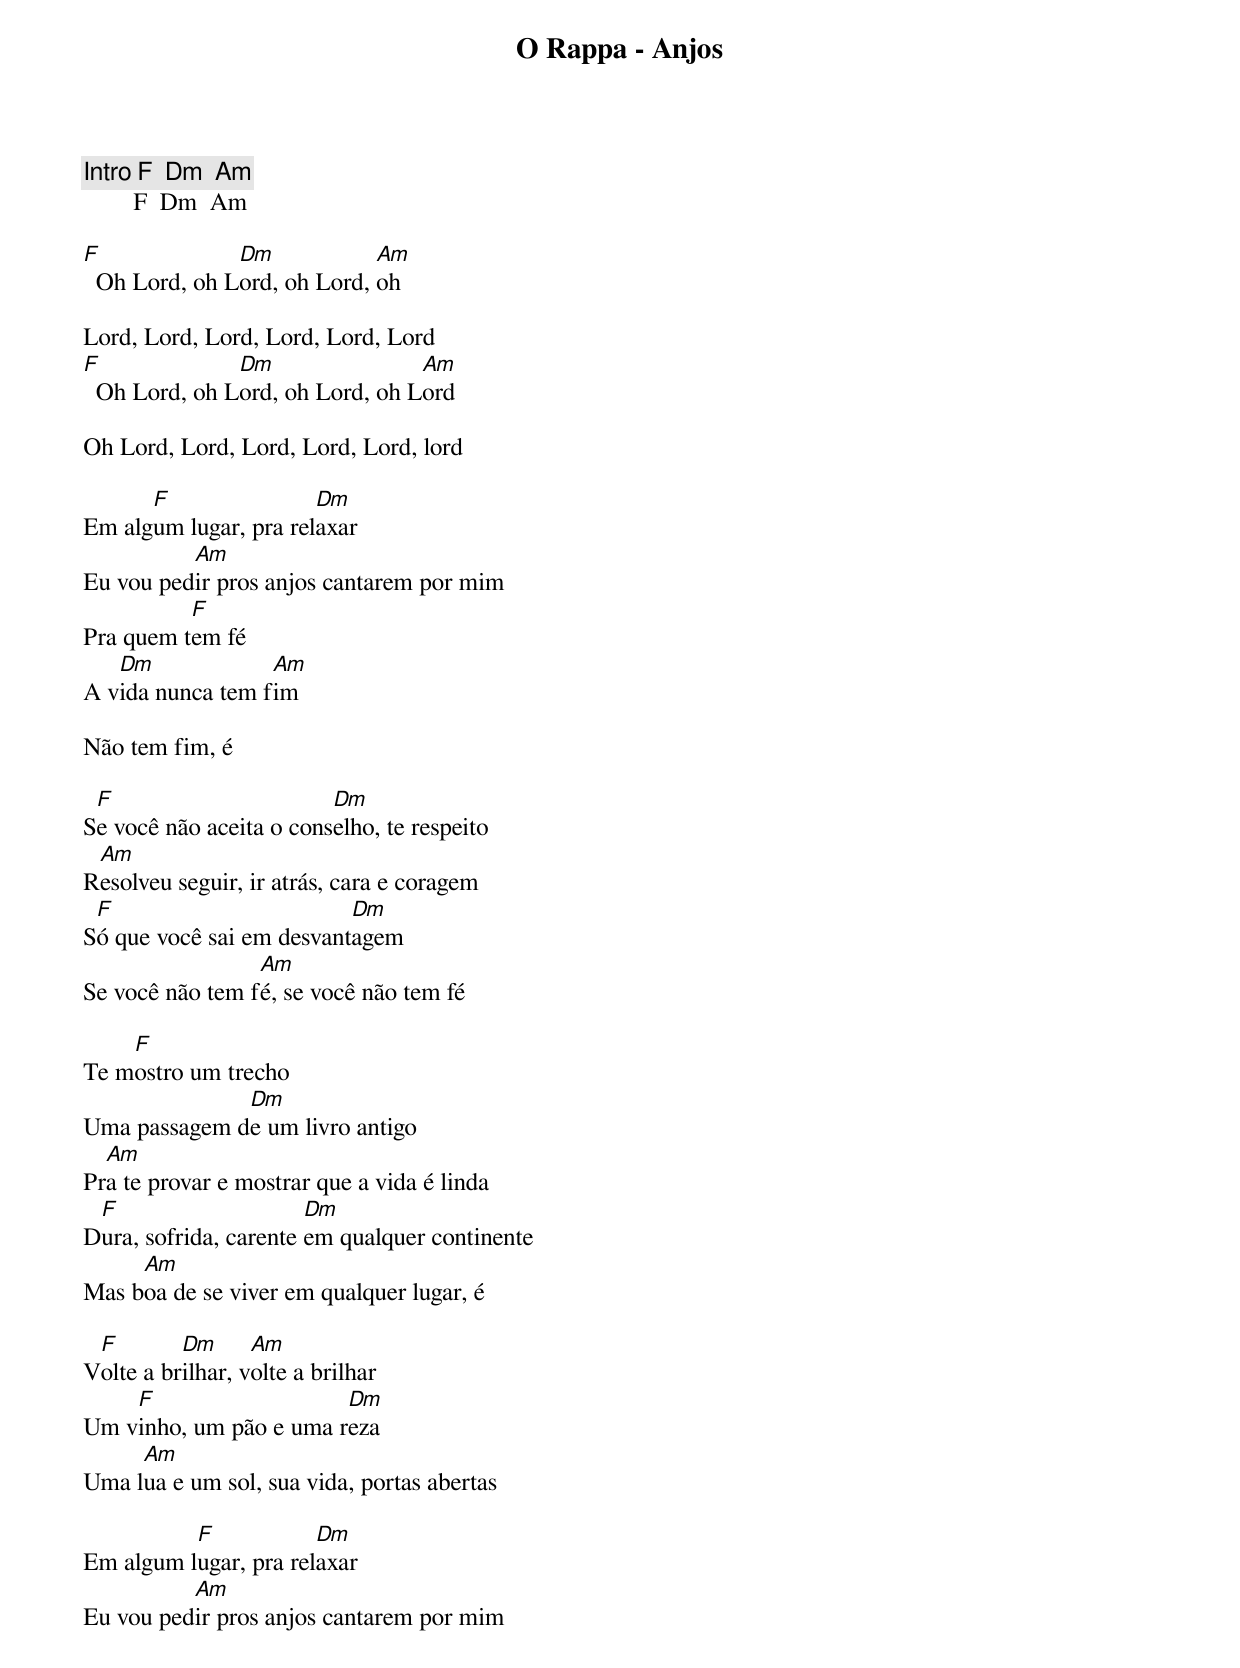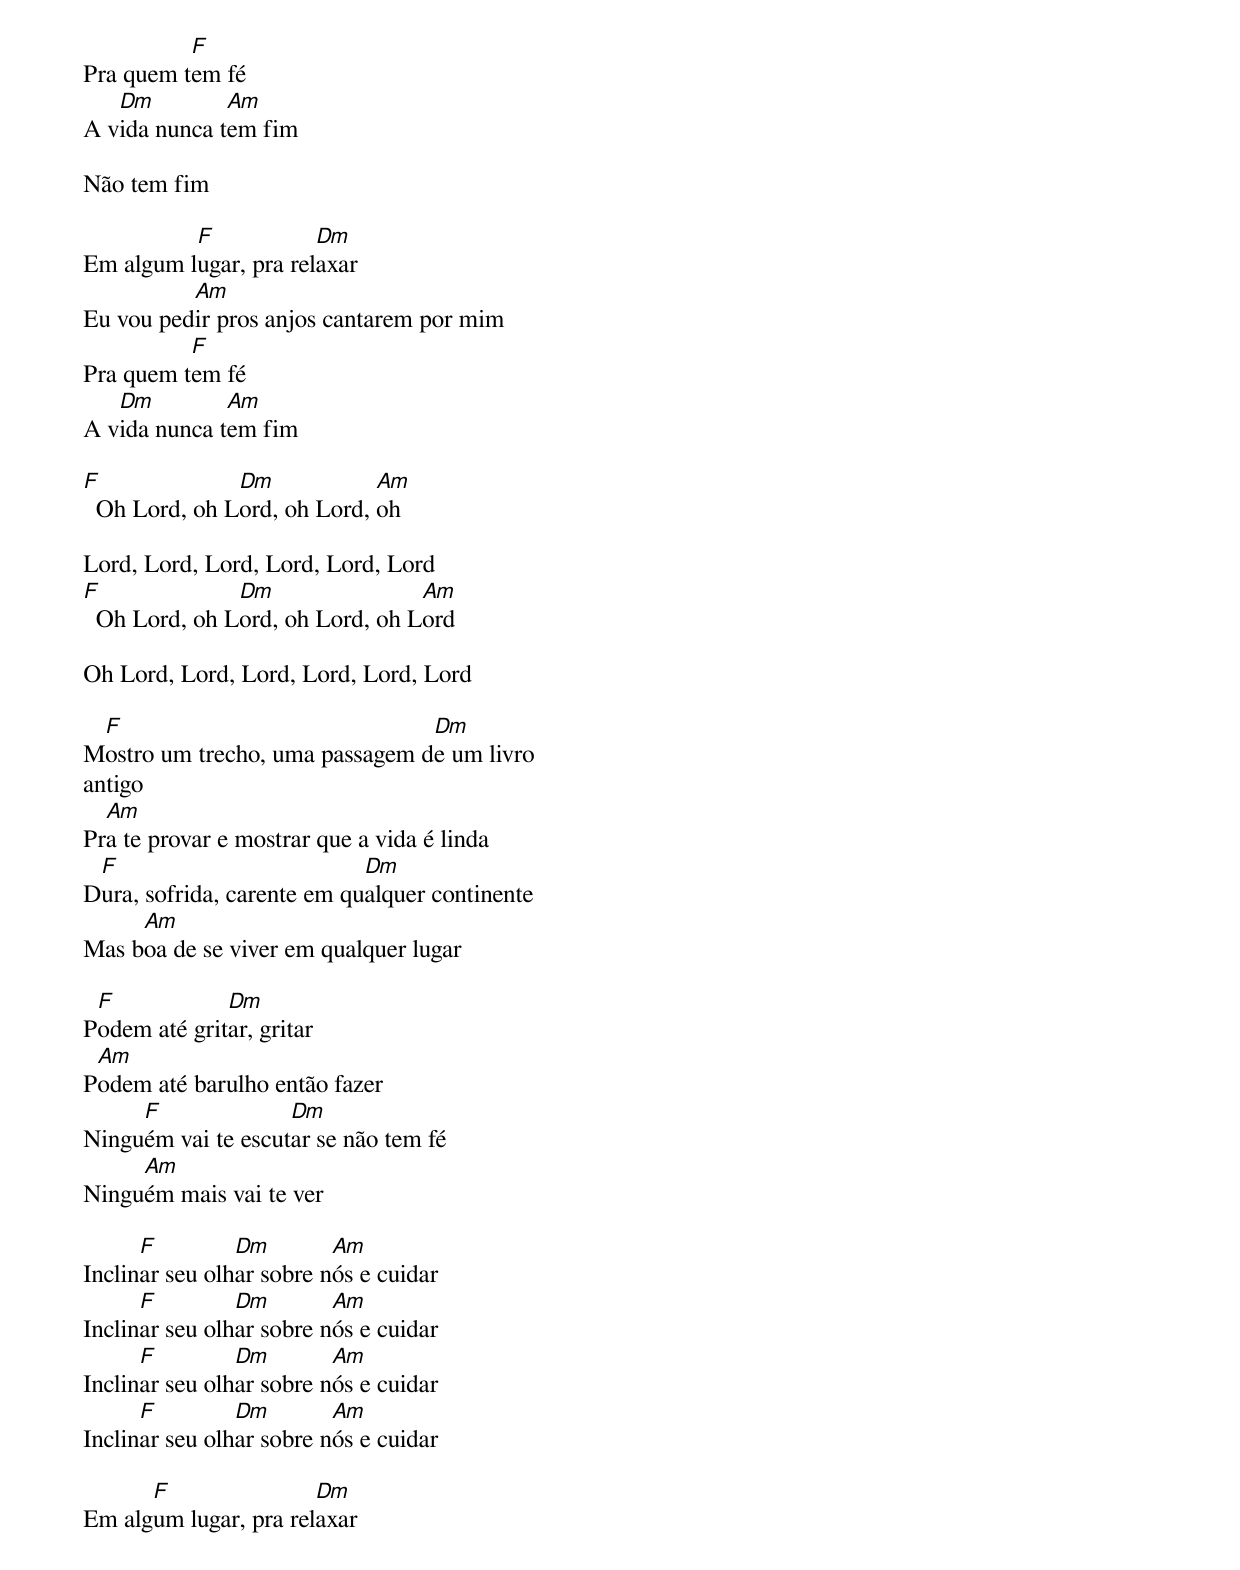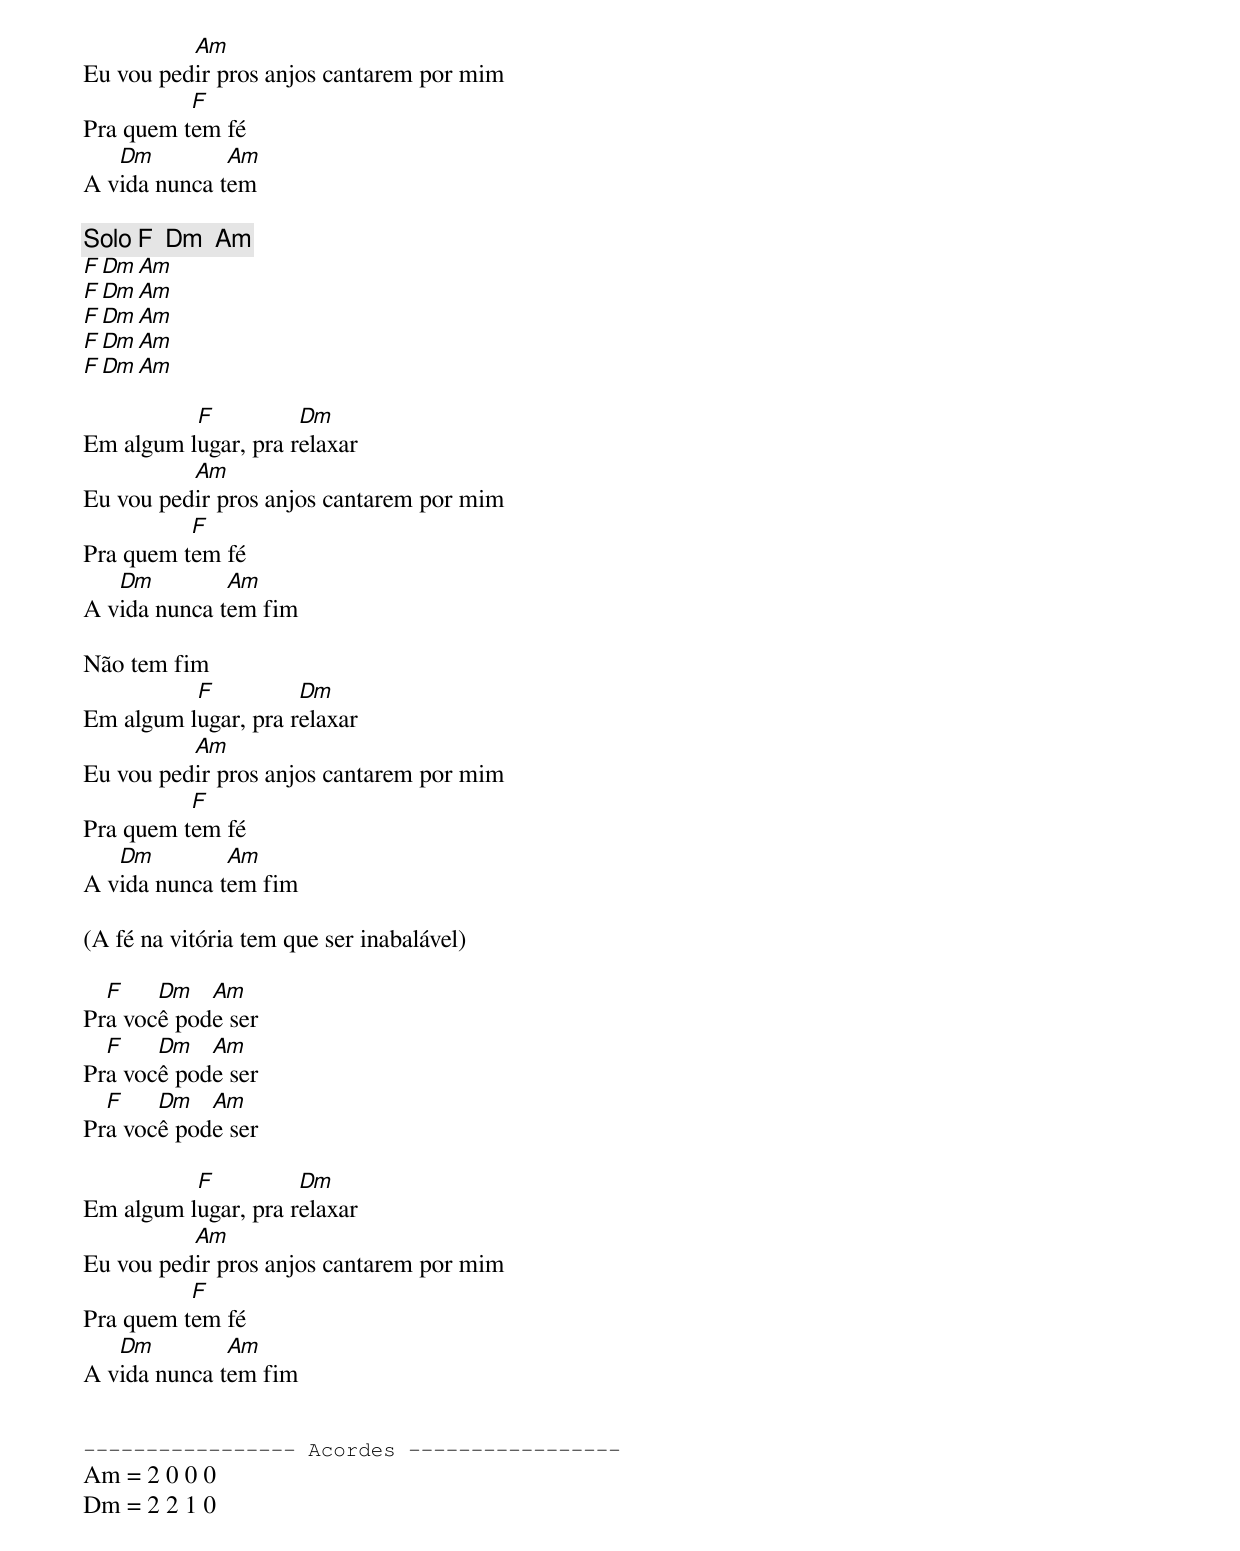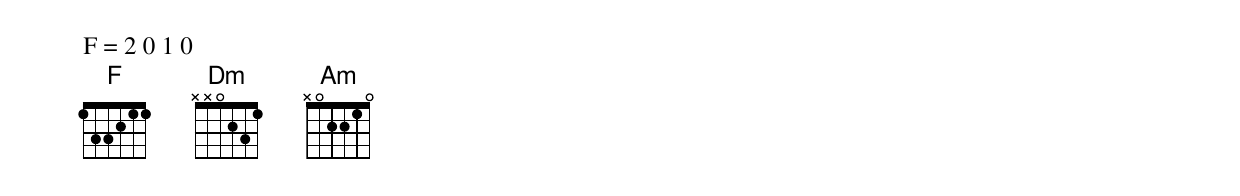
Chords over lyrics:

O Rappa - Anjos

[Intro] F  Dm  Am
        F  Dm  Am

F              Dm            Am
  Oh Lord, oh Lord, oh Lord, oh

Lord, Lord, Lord, Lord, Lord, Lord
F              Dm                Am
  Oh Lord, oh Lord, oh Lord, oh Lord

Oh Lord, Lord, Lord, Lord, Lord, lord

      F                Dm
Em algum lugar, pra relaxar
          Am
Eu vou pedir pros anjos cantarem por mim
          F
Pra quem tem fé
   Dm             Am
A vida nunca tem fim

Não tem fim, é

 F                       Dm
Se você não aceita o conselho, te respeito
 Am
Resolveu seguir, ir atrás, cara e coragem
 F                        Dm
Só que você sai em desvantagem
                 Am
Se você não tem fé, se você não tem fé

    F
Te mostro um trecho
              Dm
Uma passagem de um livro antigo
  Am
Pra te provar e mostrar que a vida é linda
 F                     Dm
Dura, sofrida, carente em qualquer continente
     Am
Mas boa de se viver em qualquer lugar, é

 F        Dm      Am
Volte a brilhar, volte a brilhar
    F                   Dm
Um vinho, um pão e uma reza
     Am
Uma lua e um sol, sua vida, portas abertas

          F            Dm
Em algum lugar, pra relaxar
          Am
Eu vou pedir pros anjos cantarem por mim
          F
Pra quem tem fé
   Dm         Am
A vida nunca tem fim

Não tem fim

          F            Dm
Em algum lugar, pra relaxar
          Am
Eu vou pedir pros anjos cantarem por mim
          F
Pra quem tem fé
   Dm         Am
A vida nunca tem fim

F              Dm            Am
  Oh Lord, oh Lord, oh Lord, oh

Lord, Lord, Lord, Lord, Lord, Lord
F              Dm                Am
  Oh Lord, oh Lord, oh Lord, oh Lord

Oh Lord, Lord, Lord, Lord, Lord, Lord

 F                              Dm
Mostro um trecho, uma passagem de um livro
antigo
  Am
Pra te provar e mostrar que a vida é linda
 F                          Dm
Dura, sofrida, carente em qualquer continente
     Am
Mas boa de se viver em qualquer lugar

 F            Dm
Podem até gritar, gritar
 Am
Podem até barulho então fazer
     F              Dm
Ninguém vai te escutar se não tem fé
     Am
Ninguém mais vai te ver

      F         Dm        Am
Inclinar seu olhar sobre nós e cuidar
      F         Dm        Am
Inclinar seu olhar sobre nós e cuidar
      F         Dm        Am
Inclinar seu olhar sobre nós e cuidar
      F         Dm        Am
Inclinar seu olhar sobre nós e cuidar

      F                Dm
Em algum lugar, pra relaxar
          Am
Eu vou pedir pros anjos cantarem por mim
          F
Pra quem tem fé
   Dm         Am
A vida nunca tem

[Solo] F  Dm  Am
       F  Dm  Am
       F  Dm  Am
       F  Dm  Am
       F  Dm  Am
       F  Dm  Am

          F          Dm
Em algum lugar, pra relaxar
          Am
Eu vou pedir pros anjos cantarem por mim
          F
Pra quem tem fé
   Dm         Am
A vida nunca tem fim

Não tem fim
          F          Dm
Em algum lugar, pra relaxar
          Am
Eu vou pedir pros anjos cantarem por mim
          F
Pra quem tem fé
   Dm         Am
A vida nunca tem fim

(A fé na vitória tem que ser inabalável)

  F    Dm   Am
Pra você pode ser
  F    Dm   Am
Pra você pode ser
  F    Dm   Am
Pra você pode ser

          F          Dm
Em algum lugar, pra relaxar
          Am
Eu vou pedir pros anjos cantarem por mim
          F
Pra quem tem fé
   Dm         Am
A vida nunca tem fim


----------------- Acordes -----------------
Am = 2 0 0 0
Dm = 2 2 1 0
F = 2 0 1 0
